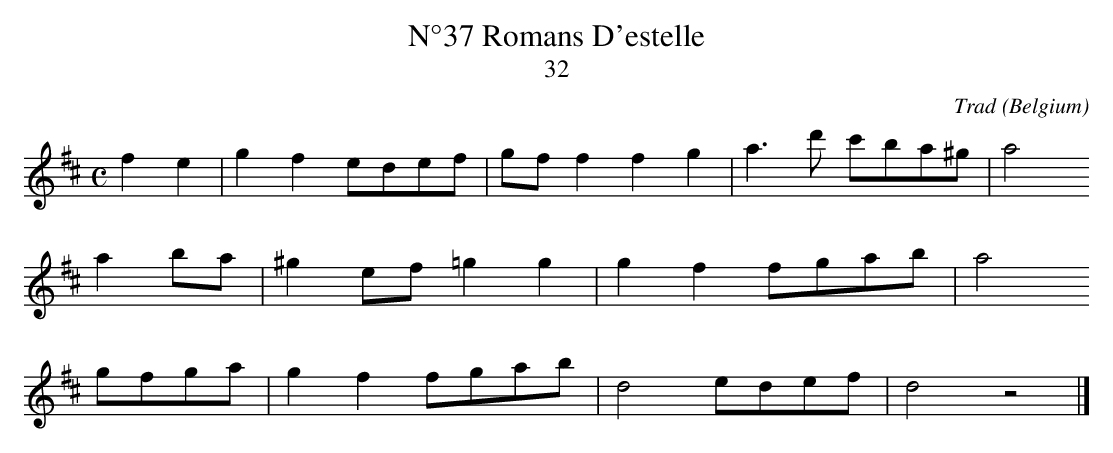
X:1
T:N°37 Romans D'estelle
T:32
C:Trad
O:Belgium
M:C
L:1/8
K:Dmaj
f2e2|g2f2 edef|gff2 f2g2|a3d' c'ba^g|a4
a2ba|^g2ef =g2g2|g2f2 fgab|a4
gfga|g2f2 fgab|d4 edef|d4 z4|]
